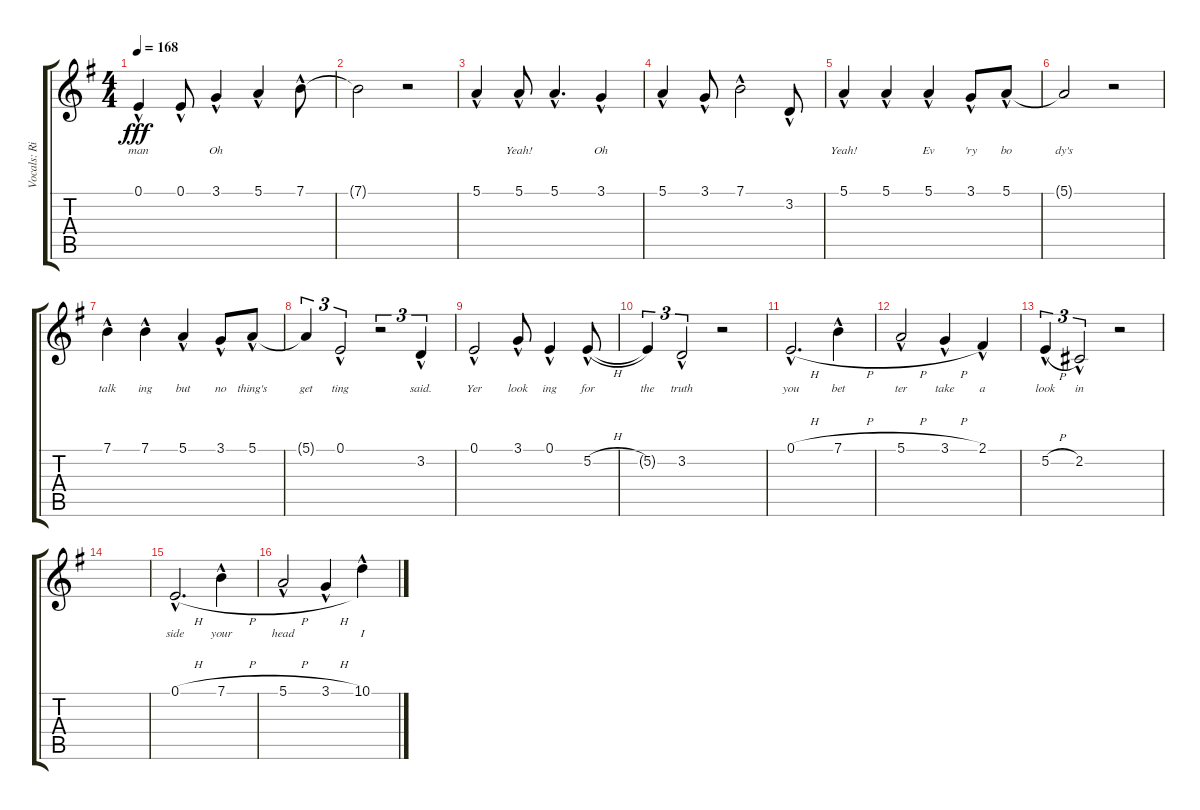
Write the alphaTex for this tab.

\track ("Vocals: Rik" "Vocals: Ri") {instrument lead2sawtooth}
\staff {score tabs}
\tuning (E4 B3 G3 D3 A2 E2) {hide}
\ts (4 4)
\tempo 168
\clef g2
\ks g
0.1{hac}.4{lyrics (0 "man") lyrics (1 "") lyrics (2 "") lyrics (3 "") lyrics (4 "") dy fff} 0.1{hac}.8{lyrics (0 "") lyrics (1 "") lyrics (2 "") lyrics (3 "") lyrics (4 "")} 3.1{hac}.4{lyrics (0 "Oh") lyrics (1 "") lyrics (2 "") lyrics (3 "") lyrics (4 "")} 5.1{hac}.4{lyrics (0 "") lyrics (1 "") lyrics (2 "") lyrics (3 "") lyrics (4 "")} 7.1{hac}.8{lyrics (0 "") lyrics (1 "") lyrics (2 "") lyrics (3 "") lyrics (4 "")} |
7.1{t}.2{lyrics (0 "") lyrics (1 "") lyrics (2 "") lyrics (3 "") lyrics (4 "")} r.2 |
5.1{hac}.4{lyrics (0 "") lyrics (1 "") lyrics (2 "") lyrics (3 "") lyrics (4 "")} 5.1{hac}.8{lyrics (0 "Yeah!") lyrics (1 "") lyrics (2 "") lyrics (3 "") lyrics (4 "")} 5.1{hac}.4{d lyrics (0 "") lyrics (1 "") lyrics (2 "") lyrics (3 "") lyrics (4 "")} 3.1{hac}.4{lyrics (0 "Oh") lyrics (1 "") lyrics (2 "") lyrics (3 "") lyrics (4 "")} |
5.1{hac}.4{lyrics (0 "") lyrics (1 "") lyrics (2 "") lyrics (3 "") lyrics (4 "")} 3.1{hac}.8{lyrics (0 "") lyrics (1 "") lyrics (2 "") lyrics (3 "") lyrics (4 "")} 7.1{hac}.2{lyrics (0 "") lyrics (1 "") lyrics (2 "") lyrics (3 "") lyrics (4 "")} 3.2{hac}.8{lyrics (0 "") lyrics (1 "") lyrics (2 "") lyrics (3 "") lyrics (4 "")} |
5.1{hac}.4{lyrics (0 "Yeah!") lyrics (1 "") lyrics (2 "") lyrics (3 "") lyrics (4 "")} 5.1{hac}.4{lyrics (0 "") lyrics (1 "") lyrics (2 "") lyrics (3 "") lyrics (4 "")} 5.1{hac}.4{lyrics (0 "Ev") lyrics (1 "") lyrics (2 "") lyrics (3 "") lyrics (4 "")} 3.1{hac}.8{lyrics (0 "'ry") lyrics (1 "") lyrics (2 "") lyrics (3 "") lyrics (4 "")} 5.1{hac}.8{lyrics (0 "bo") lyrics (1 "") lyrics (2 "") lyrics (3 "") lyrics (4 "")} |
5.1{t}.2{lyrics (0 "dy's") lyrics (1 "") lyrics (2 "") lyrics (3 "") lyrics (4 "")} r.2 |
7.1{hac}.4{lyrics (0 "talk") lyrics (1 "") lyrics (2 "") lyrics (3 "") lyrics (4 "")} 7.1{hac}.4{lyrics (0 "ing") lyrics (1 "") lyrics (2 "") lyrics (3 "") lyrics (4 "")} 5.1{hac}.4{lyrics (0 "but") lyrics (1 "") lyrics (2 "") lyrics (3 "") lyrics (4 "")} 3.1{hac}.8{lyrics (0 "no") lyrics (1 "") lyrics (2 "") lyrics (3 "") lyrics (4 "")} 5.1{hac}.8{lyrics (0 "thing's") lyrics (1 "") lyrics (2 "") lyrics (3 "") lyrics (4 "")} |
5.1{t}.4{tu (3 2) lyrics (0 "get") lyrics (1 "") lyrics (2 "") lyrics (3 "") lyrics (4 "")} 0.1{hac}.2{tu (3 2) lyrics (0 "ting") lyrics (1 "") lyrics (2 "") lyrics (3 "") lyrics (4 "")} r.2{tu (3 2)} 3.2{hac}.4{tu (3 2) lyrics (0 "said.") lyrics (1 "") lyrics (2 "") lyrics (3 "") lyrics (4 "")} |
0.1{hac}.2{lyrics (0 "Yer") lyrics (1 "") lyrics (2 "") lyrics (3 "") lyrics (4 "")} 3.1{hac}.8{lyrics (0 "look") lyrics (1 "") lyrics (2 "") lyrics (3 "") lyrics (4 "")} 0.1{hac}.4{lyrics (0 "ing") lyrics (1 "") lyrics (2 "") lyrics (3 "") lyrics (4 "")} 5.2{h hac}.8{lyrics (0 "for") lyrics (1 "") lyrics (2 "") lyrics (3 "") lyrics (4 "")} |
5.2{t}.4{tu (3 2) lyrics (0 "the") lyrics (1 "") lyrics (2 "") lyrics (3 "") lyrics (4 "")} 3.2{hac}.2{tu (3 2) lyrics (0 "truth") lyrics (1 "") lyrics (2 "") lyrics (3 "") lyrics (4 "")} r.2 |
0.1{h hac}.2{d lyrics (0 "you") lyrics (1 "") lyrics (2 "") lyrics (3 "") lyrics (4 "")} 7.1{h hac}.4{lyrics (0 "bet") lyrics (1 "") lyrics (2 "") lyrics (3 "") lyrics (4 "")} |
5.1{h hac}.2{lyrics (0 "ter") lyrics (1 "") lyrics (2 "") lyrics (3 "") lyrics (4 "")} 3.1{h hac}.4{lyrics (0 "take") lyrics (1 "") lyrics (2 "") lyrics (3 "") lyrics (4 "")} 2.1{hac}.4{lyrics (0 "a") lyrics (1 "") lyrics (2 "") lyrics (3 "") lyrics (4 "")} |
5.2{h hac}.4{tu (3 2) lyrics (0 "look") lyrics (1 "") lyrics (2 "") lyrics (3 "") lyrics (4 "")} 2.2{hac}.2{tu (3 2) lyrics (0 "in") lyrics (1 "") lyrics (2 "") lyrics (3 "") lyrics (4 "")} r.2 |
|
0.1{h hac}.2{d lyrics (0 "side") lyrics (1 "") lyrics (2 "") lyrics (3 "") lyrics (4 "")} 7.1{h hac}.4{lyrics (0 "your") lyrics (1 "") lyrics (2 "") lyrics (3 "") lyrics (4 "")} |
5.1{h hac}.2{lyrics (0 "head") lyrics (1 "") lyrics (2 "") lyrics (3 "") lyrics (4 "")} 3.1{h hac}.4{lyrics (0 "") lyrics (1 "") lyrics (2 "") lyrics (3 "") lyrics (4 "")} 10.1{hac}.4{lyrics (0 "I") lyrics (1 "") lyrics (2 "") lyrics (3 "") lyrics (4 "")}
